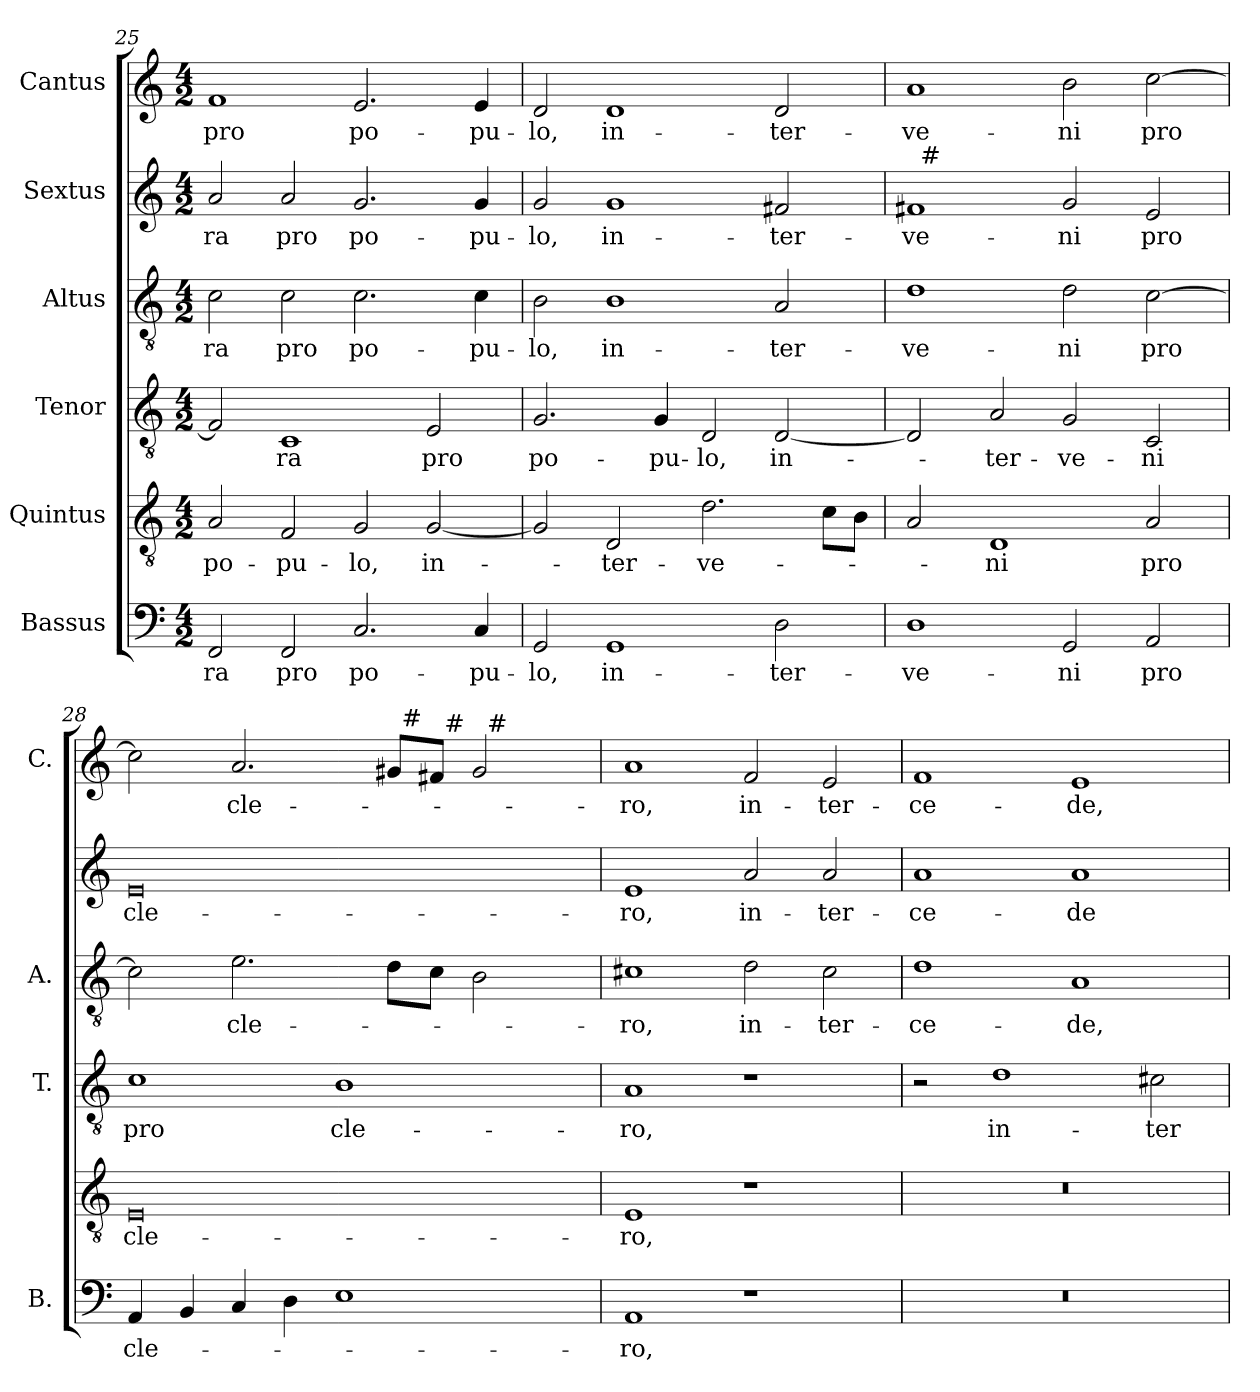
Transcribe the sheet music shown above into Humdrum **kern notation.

**kern	**text	**kern	**text	**kern	**text	**kern	**text	**kern	**text	**kern	**text
*part6	*part6	*part5	*part5	*part4	*part4	*part3	*part3	*part2	*part2	*part1	*part1
*staff6	*staff6	*staff5	*staff5	*staff4	*staff4	*staff3	*staff3	*staff2	*staff2	*staff1	*staff1
*I"Bassus	*	*I"Quintus	*	*I"Tenor	*	*I"Altus	*	*I"Sextus	*	*I"Cantus	*
*I'B.	*	*	*	*I'T.	*	*I'A.	*	*	*	*I'C.	*
*clefF4	*	*clefGv2	*	*clefGv2	*	*clefGv2	*	*clefG2	*	*clefG2	*
*	*	*ITrd7c12	*	*ITrd7c12	*	*ITrd7c12	*	*	*	*	*
*k[]	*	*k[]	*	*k[]	*	*k[]	*	*k[]	*	*k[]	*
*a:	*	*a:	*	*a:	*	*a:	*	*a:	*	*a:	*
*M4/2	*	*M4/2	*	*M4/2	*	*M4/2	*	*M4/2	*	*M4/2	*
=25	=25	=25	=25	=25	=25	=25	=25	=25	=25	=25	=25
!	!LO:LY:b	!	!LO:LY:b	!	!	!	!LO:LY:b	!	!LO:LY:b	!	!LO:LY:b
2FF/	-ra	2AA/	po-	2FF/]	.	2C\	-ra	2a/	-ra	1f	pro
!	!LO:LY:b	!	!LO:LY:b	!	!LO:LY:b	!	!LO:LY:b	!	!LO:LY:b	!	!
2FF/	pro	2FF/	-pu-	1CC	-ra	2C\	pro	2a/	pro	.	.
!	!LO:LY:b	!	!LO:LY:b	!	!	!	!LO:LY:b	!	!LO:LY:b	!	!LO:LY:b
2.C/	po-	2GG/	-lo,	.	.	2.C\	po-	2.g/	po-	2.e/	po-
!	!	!	!LO:LY:b	!	!LO:LY:b	!	!	!	!	!	!
.	.	[<2GG/	in-	2EE/	pro	.	.	.	.	.	.
!	!LO:LY:b	!	!	!	!	!	!LO:LY:b	!	!LO:LY:b	!	!LO:LY:b
4C/	-pu-	.	.	.	.	4C\	-pu-	4g/	-pu-	4e/	-pu-
=26	=26	=26	=26	=26	=26	=26	=26	=26	=26	=26	=26
!	!LO:LY:b	!	!	!	!LO:LY:b	!	!LO:LY:b	!	!LO:LY:b	!	!LO:LY:b
2GG/	-lo,	2GG/]	.	2.GG/	po-	2BB\	-lo,	2g/	-lo,	2d/	-lo,
!	!LO:LY:b	!	!LO:LY:b	!	!	!	!LO:LY:b	!	!LO:LY:b	!	!LO:LY:b
1GG	in-	2DD/	-ter-	.	.	1BB	in-	1g	in-	1d	in-
!	!	!	!	!	!LO:LY:b	!	!	!	!	!	!
.	.	.	.	4GG/	-pu-	.	.	.	.	.	.
!	!	!	!LO:LY:b	!	!LO:LY:b	!	!	!	!	!	!
.	.	2.D\	-ve-	2DD/	-lo,	.	.	.	.	.	.
!	!LO:LY:b	!	!	!	!LO:LY:b	!	!LO:LY:b	!	!LO:LY:b	!	!LO:LY:b
2D\	-ter-	.	.	[<2DD/	in-	2AA/	-ter-	2f#X/	-ter-	2d/	-ter-
.	.	8C\L	.	.	.	.	.	.	.	.	.
.	.	8BB\J	.	.	.	.	.	.	.	.	.
=27	=27	=27	=27	=27	=27	=27	=27	=27	=27	=27	=27
!	!LO:LY:b	!	!	!	!	!	!LO:LY:b	!	!LO:LY:b	!	!LO:LY:b
*	*	*	*	*	*	*	*	*^	*	*	*
1D	-ve-	2AA/	.	2DD/]	.	1D	-ve-	1f#	32ryy	-ve-	1a	-ve-
!	!	!	!	!	!	!	!	!	!LO:TX:a:t=#	!	!	!
.	.	.	.	.	.	.	.	.	1ryy	.	.	.
!	!	!	!LO:LY:b	!	!LO:LY:b	!	!	!	!	!	!	!
.	.	1DD	-ni	2AA/	-ter-	.	.	.	.	.	.	.
!	!LO:LY:b	!	!	!	!LO:LY:b	!	!LO:LY:b	!	!	!LO:LY:b	!	!LO:LY:b
2GG/	-ni	.	.	2GG/	-ve-	2D\	-ni	2g/	.	-ni	2b\	-ni
.	.	.	.	.	.	.	.	.	2ryy	.	.	.
!	!LO:LY:b	!	!LO:LY:b	!	!LO:LY:b	!	!LO:LY:b	!	!	!LO:LY:b	!	!LO:LY:b
2AA/	pro	2AA/	pro	2CC/	-ni	[>2C\	pro	2e/	.	pro	[>2cc\	pro
.	.	.	.	.	.	.	.	.	4...ryy	.	.	.
!!LO:LB:g=z
=28	=28	=28	=28	=28	=28	=28	=28	=28	=28	=28	=28	=28
!	!LO:LY:b	!	!LO:LY:b	!	!LO:LY:b	!	!	!	!	!LO:LY:b	!	!
*	*	*	*	*	*	*	*	*	*	*	*^	*
*	*	*	*	*	*	*	*	*	*	*	*	*^	*
*	*	*	*	*	*	*	*	*v	*v	*	*	*	*^	*
4AA/	cle-	0EE	cle-	1C	pro	2C\]	.	0e	cle-	2cc\]	1ryy	1ryy	1ryy	.
4BB/	.	.	.	.	.	.	.	.	.	.	.	.	.	.
!	!	!	!	!	!	!	!LO:LY:b	!	!	!	!	!	!	!LO:LY:b
4C/	.	.	.	.	.	2.E\	cle-	.	.	2.a/	.	.	.	cle-
4D\	.	.	.	.	.	.	.	.	.	.	.	.	.	.
!	!	!	!	!	!LO:LY:b	!	!	!	!	!	!	!	!	!
1E	.	.	.	1BB	cle-	.	.	.	.	.	4ryy	4ryy	2ryy	.
.	.	.	.	.	.	8D\L	.	.	.	8g#/L	32ryy	8ryy	.	.
!	!	!	!	!	!	!	!	!	!	!	!LO:TX:a:t=#	!	!	!
.	.	.	.	.	.	.	.	.	.	.	2ryy	.	.	.
.	.	.	.	.	.	8C\J	.	.	.	8f#/J	.	32ryy	.	.
!	!	!	!	!	!	!	!	!	!	!	!	!LO:TX:a:t=#	!	!
.	.	.	.	.	.	.	.	.	.	.	.	2ryy	.	.
.	.	.	.	.	.	2BB\	.	.	.	2g#/	.	.	32ryy	.
!	!	!	!	!	!	!	!	!	!	!	!	!	!LO:TX:a:t=#	!
.	.	.	.	.	.	.	.	.	.	.	.	.	4...ryy	.
.	.	.	.	.	.	.	.	.	.	.	8..ryy	.	.	.
.	.	.	.	.	.	.	.	.	.	.	.	16.ryy	.	.
=29	=29	=29	=29	=29	=29	=29	=29	=29	=29	=29	=29	=29	=29	=29
!	!LO:LY:b	!	!LO:LY:b	!	!LO:LY:b	!	!LO:LY:b	!	!LO:LY:b	!	!	!	!	!LO:LY:b
*	*	*	*	*	*	*	*	*	*	*v	*v	*v	*v	*
1AA	-ro,	1EE	-ro,	1AA	-ro,	1C#X	-ro,	1e	-ro,	1a	-ro,
!	!	!	!	!	!	!	!LO:LY:b	!	!LO:LY:b	!	!LO:LY:b
1r	.	1r	.	1r	.	2D\	in-	2a/	in-	2f/	in-
!	!	!	!	!	!	!	!LO:LY:b	!	!LO:LY:b	!	!LO:LY:b
.	.	.	.	.	.	2C#\	-ter-	2a/	-ter-	2e/	-ter-
=30	=30	=30	=30	=30	=30	=30	=30	=30	=30	=30	=30
!LO:N:vis=1	!	!LO:N:vis=1	!	!	!	!	!LO:LY:b	!	!LO:LY:b	!	!LO:LY:b
0r	.	0r	.	2r	.	1D	-ce-	1a	-ce-	1f	-ce-
!	!	!	!	!	!LO:LY:b	!	!	!	!	!	!
.	.	.	.	1D	in-	.	.	.	.	.	.
!	!	!	!	!	!	!	!LO:LY:b	!	!LO:LY:b	!	!LO:LY:b
.	.	.	.	.	.	1AA	-de,	1a	-de	1e	-de,
!	!	!	!	!	!LO:LY:b	!	!	!	!	!	!
.	.	.	.	2C#X\	-ter-	.	.	.	.	.	.
=	=	=	=	=	=	=	=	=	=	=	=
*-	*-	*-	*-	*-	*-	*-	*-	*-	*-	*-	*-
